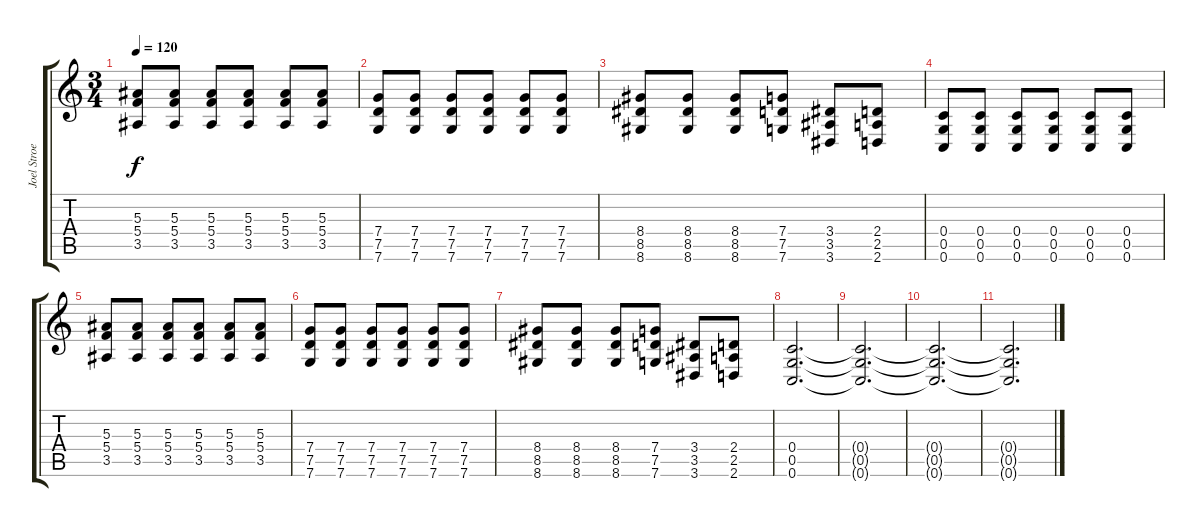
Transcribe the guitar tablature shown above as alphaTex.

\track ("Joel Stroetzel Rhythm" "Joel Stroe") {instrument distortionguitar}
\staff {score tabs}
\tuning (D4 A3 F3 C3 G2 C2) {hide}
\ts (3 4)
\tempo 120
\clef g2
\ks c
(5.3 5.4 3.5).8{dy f} (5.3 5.4 3.5).8 (5.3 5.4 3.5).8 (5.3 5.4 3.5).8 (5.3 5.4 3.5).8 (5.3 5.4 3.5).8 |
(7.4 7.5 7.6).8 (7.4 7.5 7.6).8 (7.4 7.5 7.6).8 (7.4 7.5 7.6).8 (7.4 7.5 7.6).8 (7.4 7.5 7.6).8 |
(8.4 8.5 8.6).8 (8.4 8.5 8.6).8 (8.4 8.5 8.6).8 (7.4 7.5 7.6).8 (3.4 3.5 3.6).8 (2.4 2.5 2.6).8 |
(0.4 0.5 0.6).8 (0.4 0.5 0.6).8 (0.4 0.5 0.6).8 (0.4 0.5 0.6).8 (0.4 0.5 0.6).8 (0.4 0.5 0.6).8 |
(5.3 5.4 3.5).8 (5.3 5.4 3.5).8 (5.3 5.4 3.5).8 (5.3 5.4 3.5).8 (5.3 5.4 3.5).8 (5.3 5.4 3.5).8 |
(7.4 7.5 7.6).8 (7.4 7.5 7.6).8 (7.4 7.5 7.6).8 (7.4 7.5 7.6).8 (7.4 7.5 7.6).8 (7.4 7.5 7.6).8 |
(8.4 8.5 8.6).8 (8.4 8.5 8.6).8 (8.4 8.5 8.6).8 (7.4 7.5 7.6).8 (3.4 3.5 3.6).8 (2.4 2.5 2.6).8 |
(0.4 0.5 0.6).2{d volume 0} |
(0.4{t} 0.5{t} 0.6{t}).2{d} |
(0.4{t} 0.5{t} 0.6{t}).2{d} |
(0.4{t} 0.5{t} 0.6{t}).2{d}
